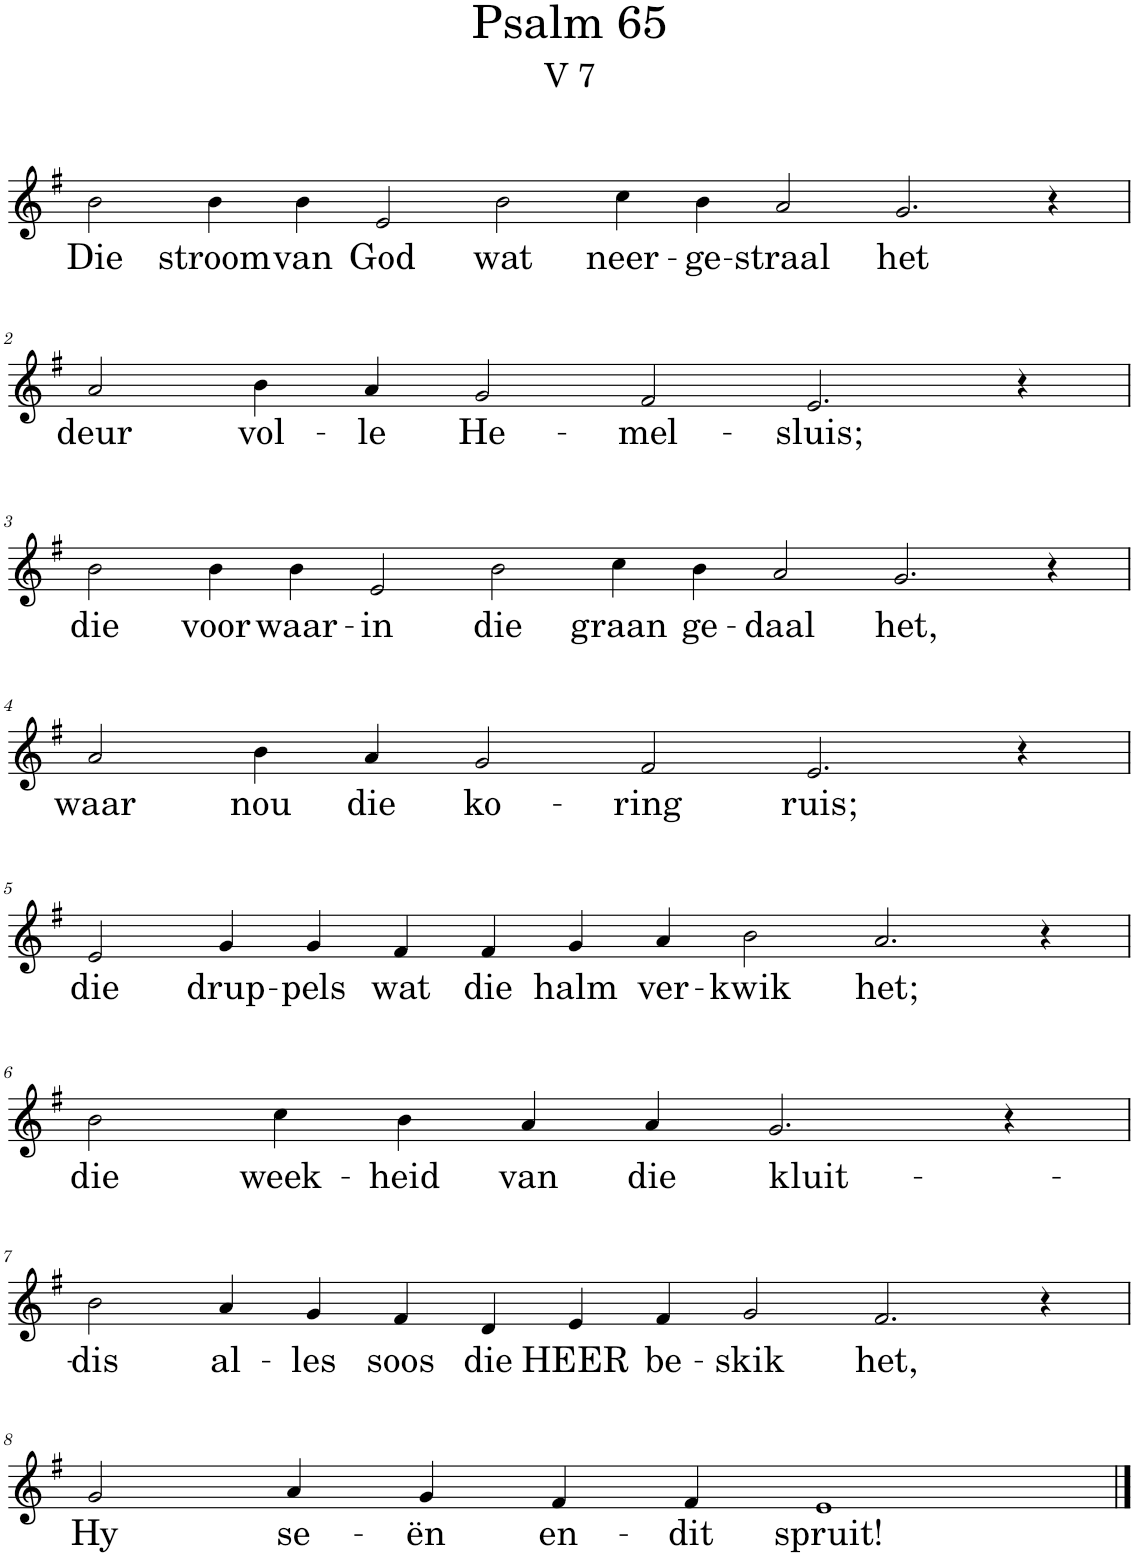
**kern	**text
*part1	*part1
*staff1	*staff1
*I"Pipe Organ	*
*I'Org.	*
*clefG2	*
*k[f#]	*
*M16/4	*
=1	=1
!	!LO:LY:b
2b\	Die
!	!LO:LY:b
4b\	stroom
!	!LO:LY:b
4b\	van
!	!LO:LY:b
2e/	God
!	!LO:LY:b
2b\	wat
!	!LO:LY:b
4cc\	neer-
!	!LO:LY:b
4b\	-ge-
!	!LO:LY:b
2a/	-straal
!	!LO:LY:b
2.g/	het
4r	.
!!LO:LB:g=z
=2	=2
*M12/4	*
!	!LO:LY:b
2a/	deur
!	!LO:LY:b
4b\	vol-
!	!LO:LY:b
4a/	-le
!	!LO:LY:b
2g/	He-
!	!LO:LY:b
2f#/	-mel-
!	!LO:LY:b
2.e/	-sluis;
4r	.
!!LO:LB:g=z
=3	=3
*M16/4	*
!	!LO:LY:b
2b\	die
!	!LO:LY:b
4b\	voor
!	!LO:LY:b
4b\	waar-
!	!LO:LY:b
2e/	-in
!	!LO:LY:b
2b\	die
!	!LO:LY:b
4cc\	graan
!	!LO:LY:b
4b\	ge-
!	!LO:LY:b
2a/	-daal
!	!LO:LY:b
2.g/	het,
4r	.
!!LO:LB:g=z
=4	=4
*M12/4	*
!	!LO:LY:b
2a/	waar
!	!LO:LY:b
4b\	nou
!	!LO:LY:b
4a/	die
!	!LO:LY:b
2g/	ko-
!	!LO:LY:b
2f#/	-ring
!	!LO:LY:b
2.e/	ruis;
4r	.
!!LO:LB:g=z
=5	=5
*M14/4	*
!	!LO:LY:b
2e/	die
!	!LO:LY:b
4g/	drup-
!	!LO:LY:b
4g/	-pels
!	!LO:LY:b
4f#/	wat
!	!LO:LY:b
4f#/	die
!	!LO:LY:b
4g/	halm
!	!LO:LY:b
4a/	ver-
!	!LO:LY:b
2b\	-kwik
!	!LO:LY:b
2.a/	het;
4r	.
!!LO:LB:g=z
=6	=6
*M10/4	*
!	!LO:LY:b
2b\	die
!	!LO:LY:b
4cc\	week-
!	!LO:LY:b
4b\	-heid
!	!LO:LY:b
4a/	van
!	!LO:LY:b
4a/	die
!	!LO:LY:b
2.g/	kluit-
4r	.
!!LO:LB:g=z
=7	=7
*M14/4	*
!	!LO:LY:b
2b\	-dis
!	!LO:LY:b
4a/	al-
!	!LO:LY:b
4g/	-les
!	!LO:LY:b
4f#/	soos
!	!LO:LY:b
4d/	die
!	!LO:LY:b
4e/	HEER
!	!LO:LY:b
4f#/	be-
!	!LO:LY:b
2g/	-skik
!	!LO:LY:b
2.f#/	het,
4r	.
!!LO:LB:g=z
=8	=8
*M10/4	*
!	!LO:LY:b
2g/	Hy
!	!LO:LY:b
4a/	se-
!	!LO:LY:b
4g/	-ën
!	!LO:LY:b
4f#/	en-
!	!LO:LY:b
4f#/	-dit
!	!LO:LY:b
1e	spruit!
==	==
*-	*-
